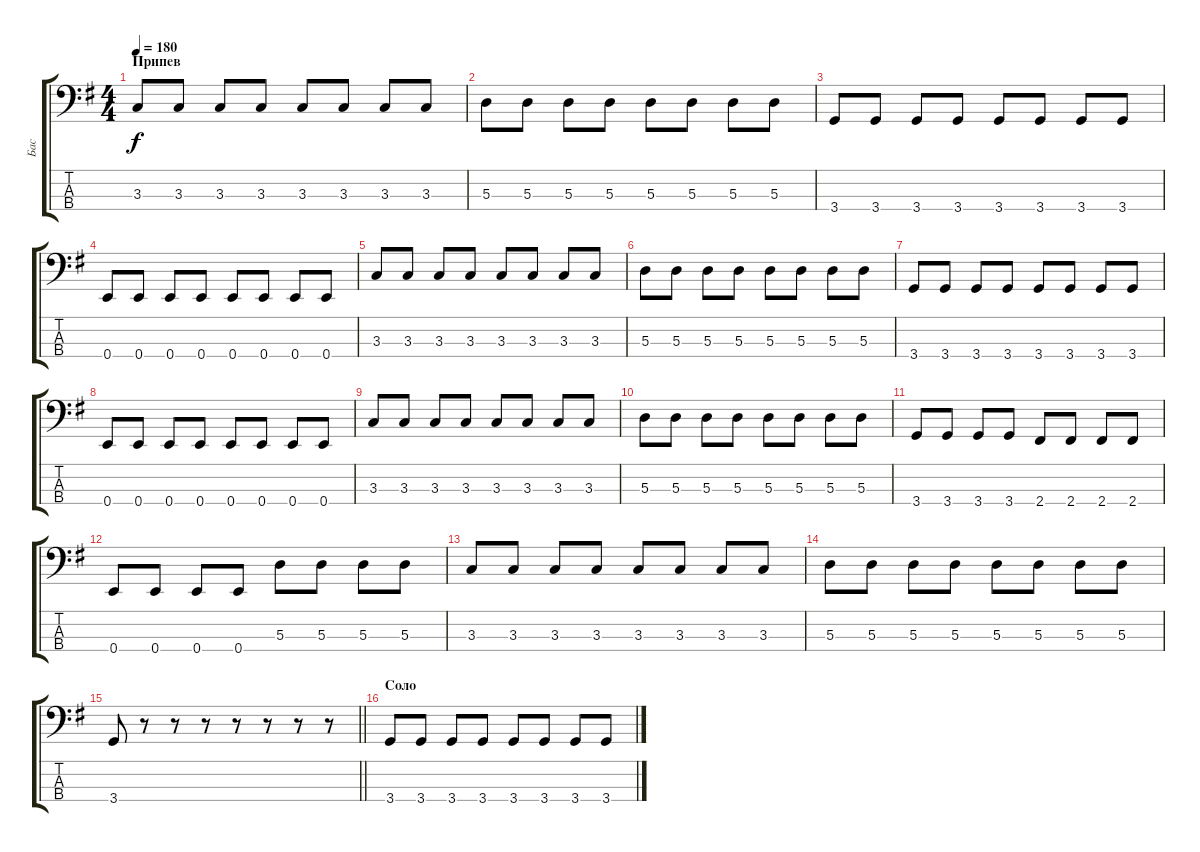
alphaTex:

\track ("Бас" "Бас") {instrument electricbassfinger}
\staff {score tabs}
\tuning (G2 D2 A1 E1) {hide}
\ts (4 4)
\section ("" "Припев")
\tempo 180
\clef f4
\ks g
3.3.8{dy f} 3.3.8 3.3.8 3.3.8 3.3.8 3.3.8 3.3.8 3.3.8 |
5.3.8 5.3.8 5.3.8 5.3.8 5.3.8 5.3.8 5.3.8 5.3.8 |
3.4.8 3.4.8 3.4.8 3.4.8 3.4.8 3.4.8 3.4.8 3.4.8 |
0.4.8 0.4.8 0.4.8 0.4.8 0.4.8 0.4.8 0.4.8 0.4.8 |
3.3.8 3.3.8 3.3.8 3.3.8 3.3.8 3.3.8 3.3.8 3.3.8 |
5.3.8 5.3.8 5.3.8 5.3.8 5.3.8 5.3.8 5.3.8 5.3.8 |
3.4.8 3.4.8 3.4.8 3.4.8 3.4.8 3.4.8 3.4.8 3.4.8 |
0.4.8 0.4.8 0.4.8 0.4.8 0.4.8 0.4.8 0.4.8 0.4.8 |
3.3.8 3.3.8 3.3.8 3.3.8 3.3.8 3.3.8 3.3.8 3.3.8 |
5.3.8 5.3.8 5.3.8 5.3.8 5.3.8 5.3.8 5.3.8 5.3.8 |
3.4.8 3.4.8 3.4.8 3.4.8 2.4.8 2.4.8 2.4.8 2.4.8 |
0.4.8 0.4.8 0.4.8 0.4.8 5.3.8 5.3.8 5.3.8 5.3.8 |
3.3.8 3.3.8 3.3.8 3.3.8 3.3.8 3.3.8 3.3.8 3.3.8 |
5.3.8 5.3.8 5.3.8 5.3.8 5.3.8 5.3.8 5.3.8 5.3.8 |
\barLineRight lightlight
3.4.8 r.8 r.8 r.8 r.8 r.8 r.8 r.8 |
\section ("" "Соло")
3.4.8 3.4.8 3.4.8 3.4.8 3.4.8 3.4.8 3.4.8 3.4.8
